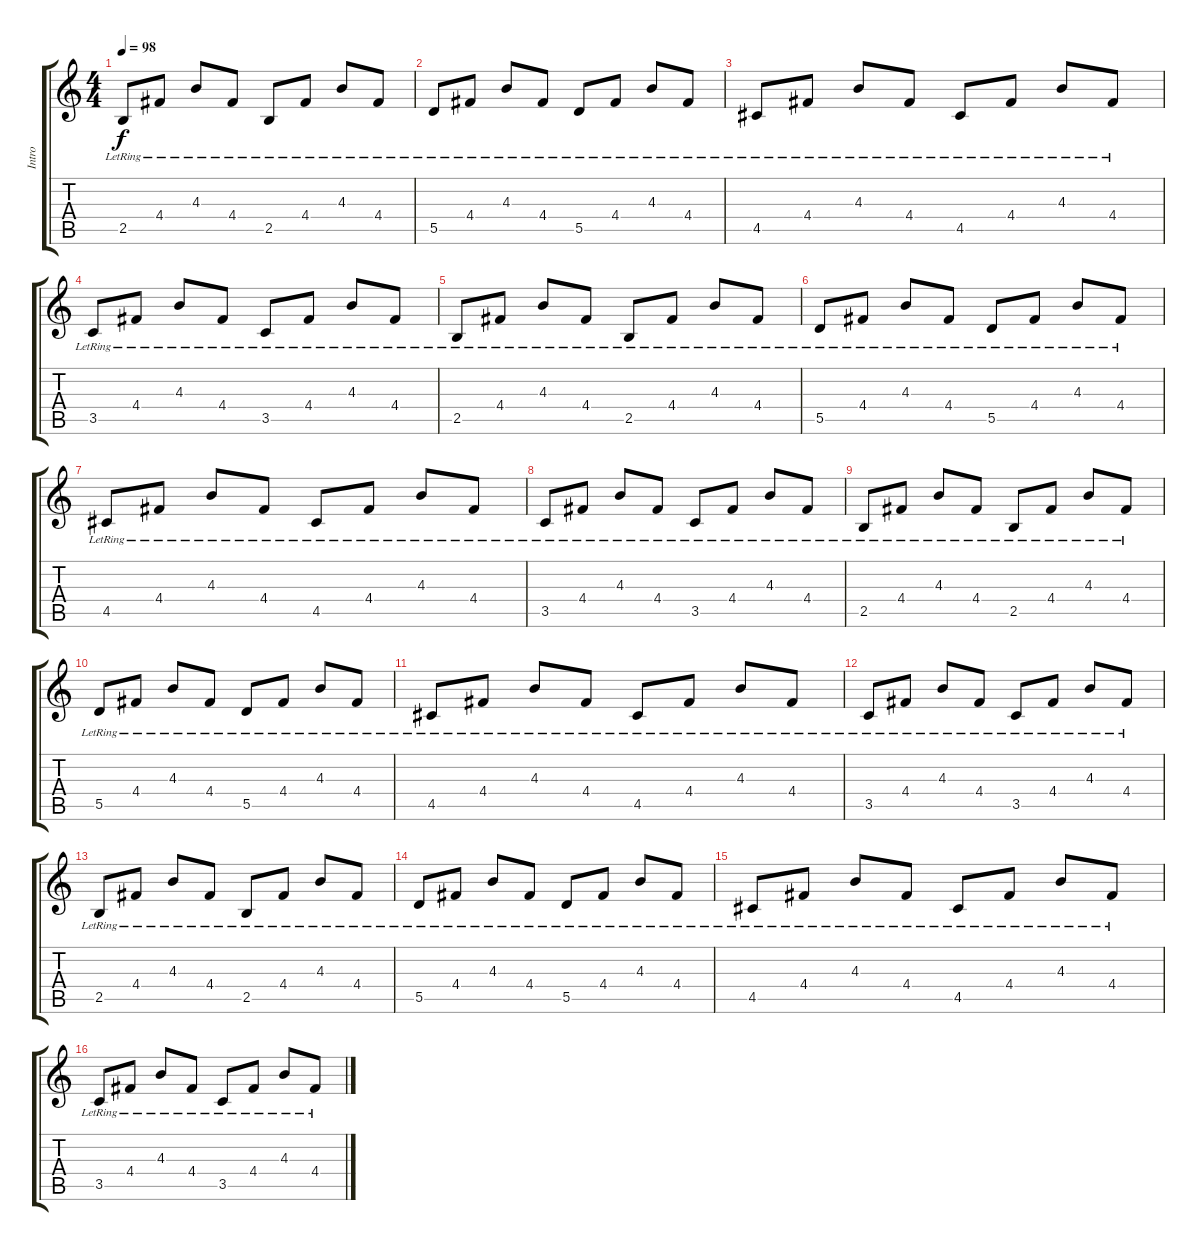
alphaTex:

\track ("Intro" "Intro") {instrument acousticguitarsteel}
\staff {score tabs}
\tuning (E4 B3 G3 D3 A2 E2) {hide}
\ts (4 4)
\tempo 98
\clef g2
\ks c
2.5{lr}.8{dy f instrument acousticguitarsteel} 4.4{lr}.8 4.3{lr}.8 4.4{lr}.8 2.5{lr}.8 4.4{lr}.8 4.3{lr}.8 4.4{lr}.8 |
5.5{lr}.8 4.4{lr}.8 4.3{lr}.8 4.4{lr}.8 5.5{lr}.8 4.4{lr}.8 4.3{lr}.8 4.4{lr}.8 |
4.5{lr}.8 4.4{lr}.8 4.3{lr}.8 4.4{lr}.8 4.5{lr}.8 4.4{lr}.8 4.3{lr}.8 4.4{lr}.8 |
3.5{lr}.8 4.4{lr}.8 4.3{lr}.8 4.4{lr}.8 3.5{lr}.8 4.4{lr}.8 4.3{lr}.8 4.4{lr}.8 |
2.5{lr}.8 4.4{lr}.8 4.3{lr}.8 4.4{lr}.8 2.5{lr}.8 4.4{lr}.8 4.3{lr}.8 4.4{lr}.8 |
5.5{lr}.8 4.4{lr}.8 4.3{lr}.8 4.4{lr}.8 5.5{lr}.8 4.4{lr}.8 4.3{lr}.8 4.4{lr}.8 |
4.5{lr}.8 4.4{lr}.8 4.3{lr}.8 4.4{lr}.8 4.5{lr}.8 4.4{lr}.8 4.3{lr}.8 4.4{lr}.8 |
3.5{lr}.8 4.4{lr}.8 4.3{lr}.8 4.4{lr}.8 3.5{lr}.8 4.4{lr}.8 4.3{lr}.8 4.4{lr}.8 |
2.5{lr}.8{balance 6} 4.4{lr}.8 4.3{lr}.8 4.4{lr}.8 2.5{lr}.8 4.4{lr}.8 4.3{lr}.8 4.4{lr}.8 |
5.5{lr}.8 4.4{lr}.8 4.3{lr}.8 4.4{lr}.8 5.5{lr}.8 4.4{lr}.8 4.3{lr}.8 4.4{lr}.8 |
4.5{lr}.8 4.4{lr}.8 4.3{lr}.8 4.4{lr}.8 4.5{lr}.8 4.4{lr}.8 4.3{lr}.8 4.4{lr}.8 |
3.5{lr}.8 4.4{lr}.8 4.3{lr}.8 4.4{lr}.8 3.5{lr}.8 4.4{lr}.8 4.3{lr}.8 4.4{lr}.8 |
2.5{lr}.8{balance 6} 4.4{lr}.8 4.3{lr}.8 4.4{lr}.8 2.5{lr}.8 4.4{lr}.8 4.3{lr}.8 4.4{lr}.8 |
5.5{lr}.8 4.4{lr}.8 4.3{lr}.8 4.4{lr}.8 5.5{lr}.8 4.4{lr}.8 4.3{lr}.8 4.4{lr}.8 |
4.5{lr}.8 4.4{lr}.8 4.3{lr}.8 4.4{lr}.8 4.5{lr}.8 4.4{lr}.8 4.3{lr}.8 4.4{lr}.8 |
3.5{lr}.8 4.4{lr}.8 4.3{lr}.8 4.4{lr}.8 3.5{lr}.8 4.4{lr}.8 4.3{lr}.8 4.4{lr}.8
